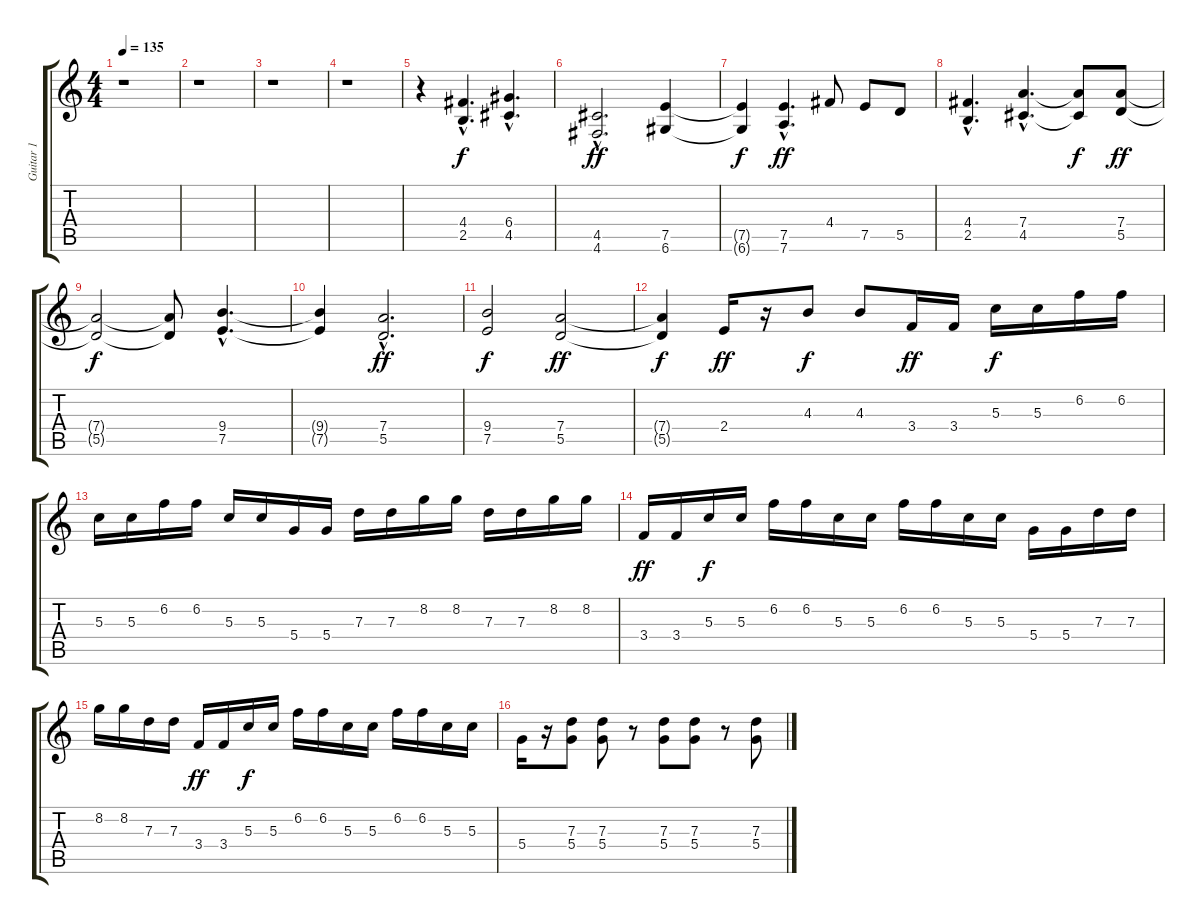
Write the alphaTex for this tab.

\track ("Guitar 1" "Guitar 1") {instrument distortionguitar}
\staff {score tabs}
\tuning (E4 B3 G3 D3 A2 D2) {hide}
\ts (4 4)
\tempo 135
\clef g2
\ks c
r.1{dy f} |
r.1 |
r.1 |
r.1 |
r.4 (4.4{hac} 2.5{hac}).4{d balance 16} (6.4{hac} 4.5{hac}).4{d} |
(4.5{hac} 4.6{hac}).2{d dy ff} (7.5 6.6).4 |
(7.5{t} 6.6{t}).4{dy f} (7.5{hac} 7.6{hac}).4{d dy ff} 4.4.8 7.5.8 5.5.8 |
(4.4{hac} 2.5{hac}).4{d} (7.4{hac} 4.5{hac}).4{d} (7.4{t} 4.5{t}).8{dy f} (7.4 5.5).8{dy ff} |
(7.4{t} 5.5{t}).2{dy f} (7.4{t} 5.5{t}).8 (9.4{hac} 7.5{hac}).4{d} |
(9.4{t} 7.5{t}).4 (7.4{hac} 5.5{hac}).2{d dy ff} |
(9.4 7.5).2{dy f} (7.4 5.5).2{dy ff} |
(7.4{t} 5.5{t}).4{dy f} 2.4.16{dy ff} r.16 4.3.8{dy f} 4.3.8 3.4.16{dy ff balance 8} 3.4.16 5.3.16{dy f} 5.3.16 6.2.16 6.2.16 |
5.3.16 5.3.16 6.2.16 6.2.16 5.3.16 5.3.16 5.4.16 5.4.16 7.3.16 7.3.16 8.2.16 8.2.16 7.3.16 7.3.16 8.2.16 8.2.16 |
3.4.16{dy ff} 3.4.16 5.3.16{dy f} 5.3.16 6.2.16 6.2.16 5.3.16 5.3.16 6.2.16 6.2.16 5.3.16 5.3.16 5.4.16 5.4.16 7.3.16 7.3.16 |
8.2.16 8.2.16 7.3.16 7.3.16 3.4.16{dy ff} 3.4.16 5.3.16{dy f} 5.3.16 6.2.16 6.2.16 5.3.16 5.3.16 6.2.16 6.2.16 5.3.16 5.3.16 |
5.4.16{balance 16} r.16 (7.3 5.4).8 (7.3 5.4).8 r.8 (7.3 5.4).8 (7.3 5.4).8 r.8 (7.3 5.4).8
